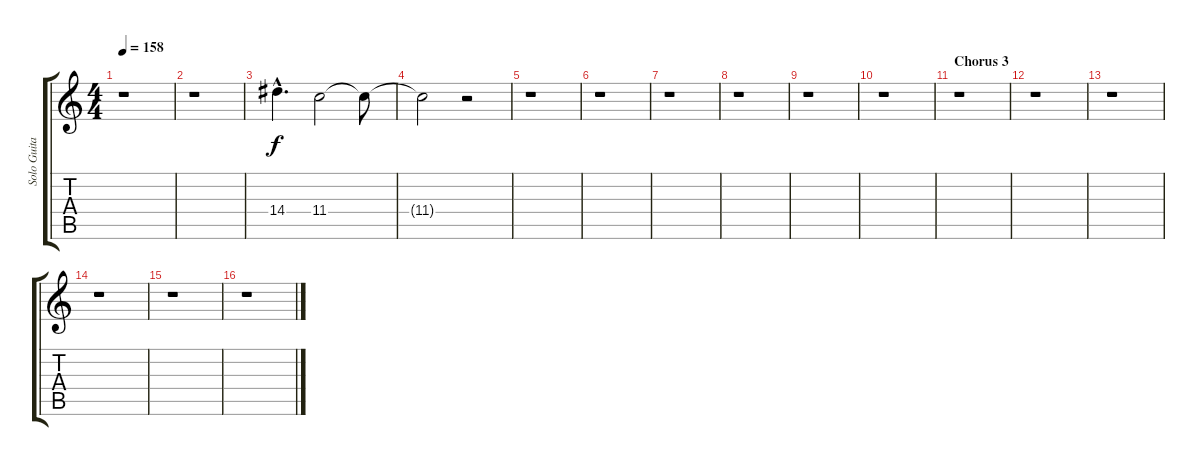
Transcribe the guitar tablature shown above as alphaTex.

\track ("Solo Guitar 2" "Solo Guita") {instrument distortionguitar}
\staff {score tabs}
\tuning (Eb4 Bb3 Gb3 Db3 Ab2 Eb2) {hide}
\ts (4 4)
\tempo 158
\clef g2
\ks c
r.1{dy f} |
r.1 |
14.4{hac}.4{d} 11.4.2 11.4{t}.8 |
11.4{t}.2 r.2 |
r.1 |
r.1 |
r.1 |
r.1 |
r.1 |
r.1 |
\section ("" "Chorus 3")
r.1 |
r.1 |
r.1 |
r.1 |
r.1 |
r.1
